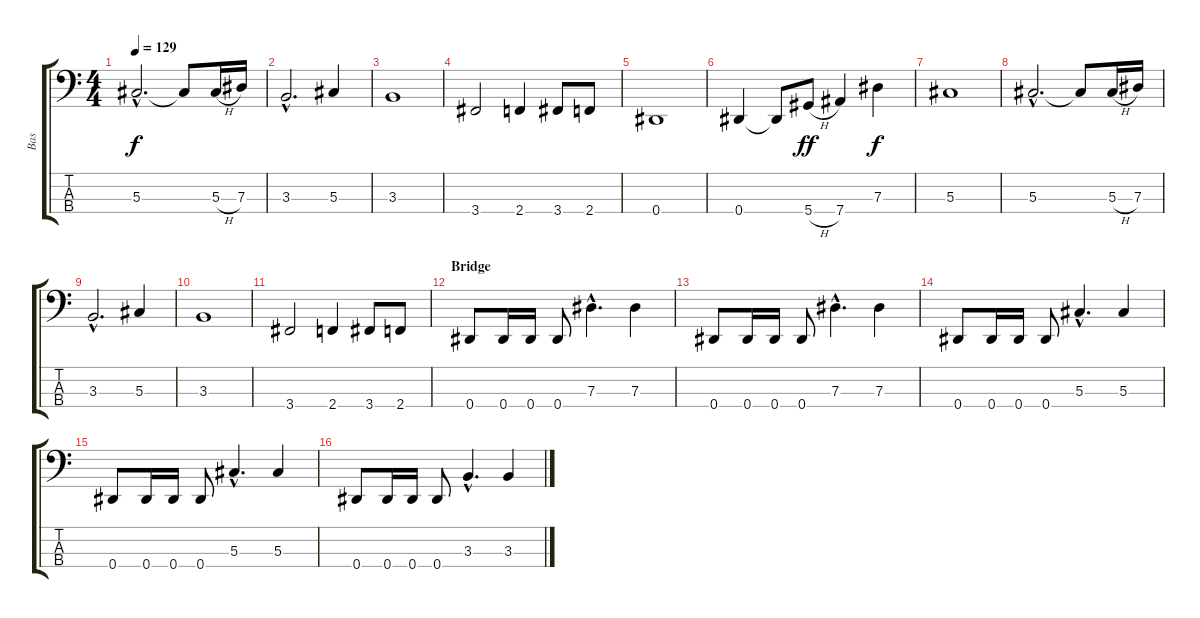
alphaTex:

\track ("Bas" "Bas") {instrument electricbasspick}
\staff {score tabs}
\tuning (Gb2 Db2 Ab1 Eb1) {hide}
\ts (4 4)
\tempo 129
\clef f4
\ks c
5.3{hac}.2{d dy f} 5.3{t}.8 5.3{h}.16 7.3.16 |
3.3{hac}.2{d} 5.3.4 |
3.3.1 |
3.4.2 2.4.4 3.4.8 2.4.8 |
0.4.1 |
0.4.4 0.4{t}.8 5.4{h}.8{dy ff} 7.4.4 7.3.4{dy f} |
5.3.1 |
5.3{hac}.2{d} 5.3{t}.8 5.3{h}.16 7.3.16 |
3.3{hac}.2{d} 5.3.4 |
3.3.1 |
3.4.2 2.4.4 3.4.8 2.4.8 |
\section ("" "Bridge")
0.4.8 0.4.16 0.4.16 0.4.8 7.3{hac}.4{d} 7.3.4 |
0.4.8 0.4.16 0.4.16 0.4.8 7.3{hac}.4{d} 7.3.4 |
0.4.8 0.4.16 0.4.16 0.4.8 5.3{hac}.4{d} 5.3.4 |
0.4.8 0.4.16 0.4.16 0.4.8 5.3{hac}.4{d} 5.3.4 |
0.4.8 0.4.16 0.4.16 0.4.8 3.3{hac}.4{d} 3.3.4
